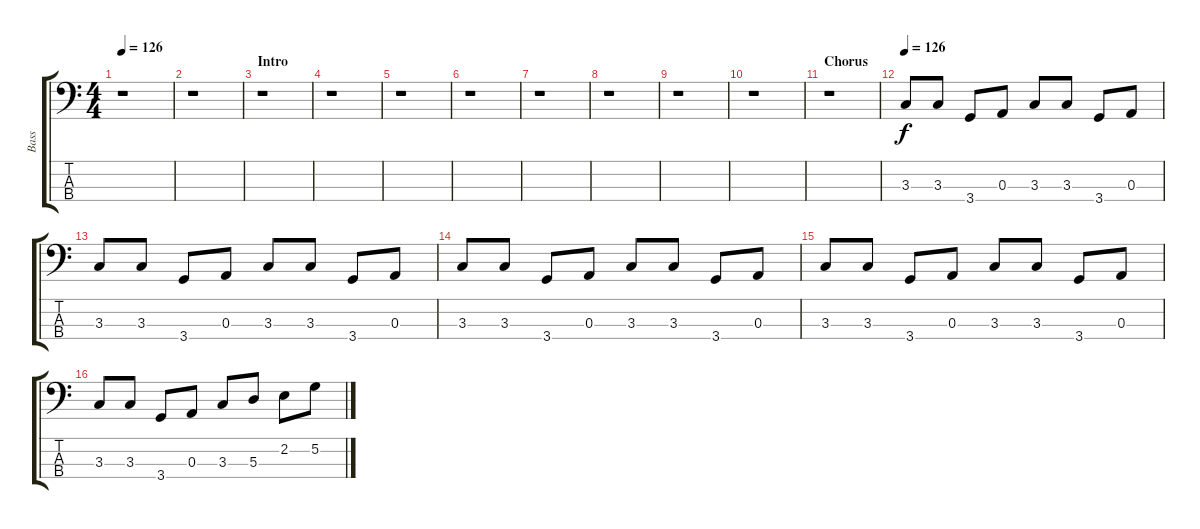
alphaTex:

\track ("Bass" "Bass") {instrument electricbassfinger}
\staff {score tabs}
\tuning (G2 D2 A1 E1) {hide}
\ts (4 4)
\tempo 126
\tempo 119
\tempo 126
\clef f4
\ks c
r.1{dy f instrument electricbassfinger} |
r.1 |
\section ("" "Intro")
r.1 |
r.1 |
r.1 |
r.1 |
r.1 |
r.1 |
r.1 |
r.1 |
\section ("" "Chorus")
r.1 |
\tempo 126
3.3.8 3.3.8 3.4.8 0.3.8 3.3.8 3.3.8 3.4.8 0.3.8 |
3.3.8 3.3.8 3.4.8 0.3.8 3.3.8 3.3.8 3.4.8 0.3.8 |
3.3.8 3.3.8 3.4.8 0.3.8 3.3.8 3.3.8 3.4.8 0.3.8 |
3.3.8 3.3.8 3.4.8 0.3.8 3.3.8 3.3.8 3.4.8 0.3.8 |
3.3.8 3.3.8 3.4.8 0.3.8 3.3.8 5.3.8 2.2.8 5.2.8
